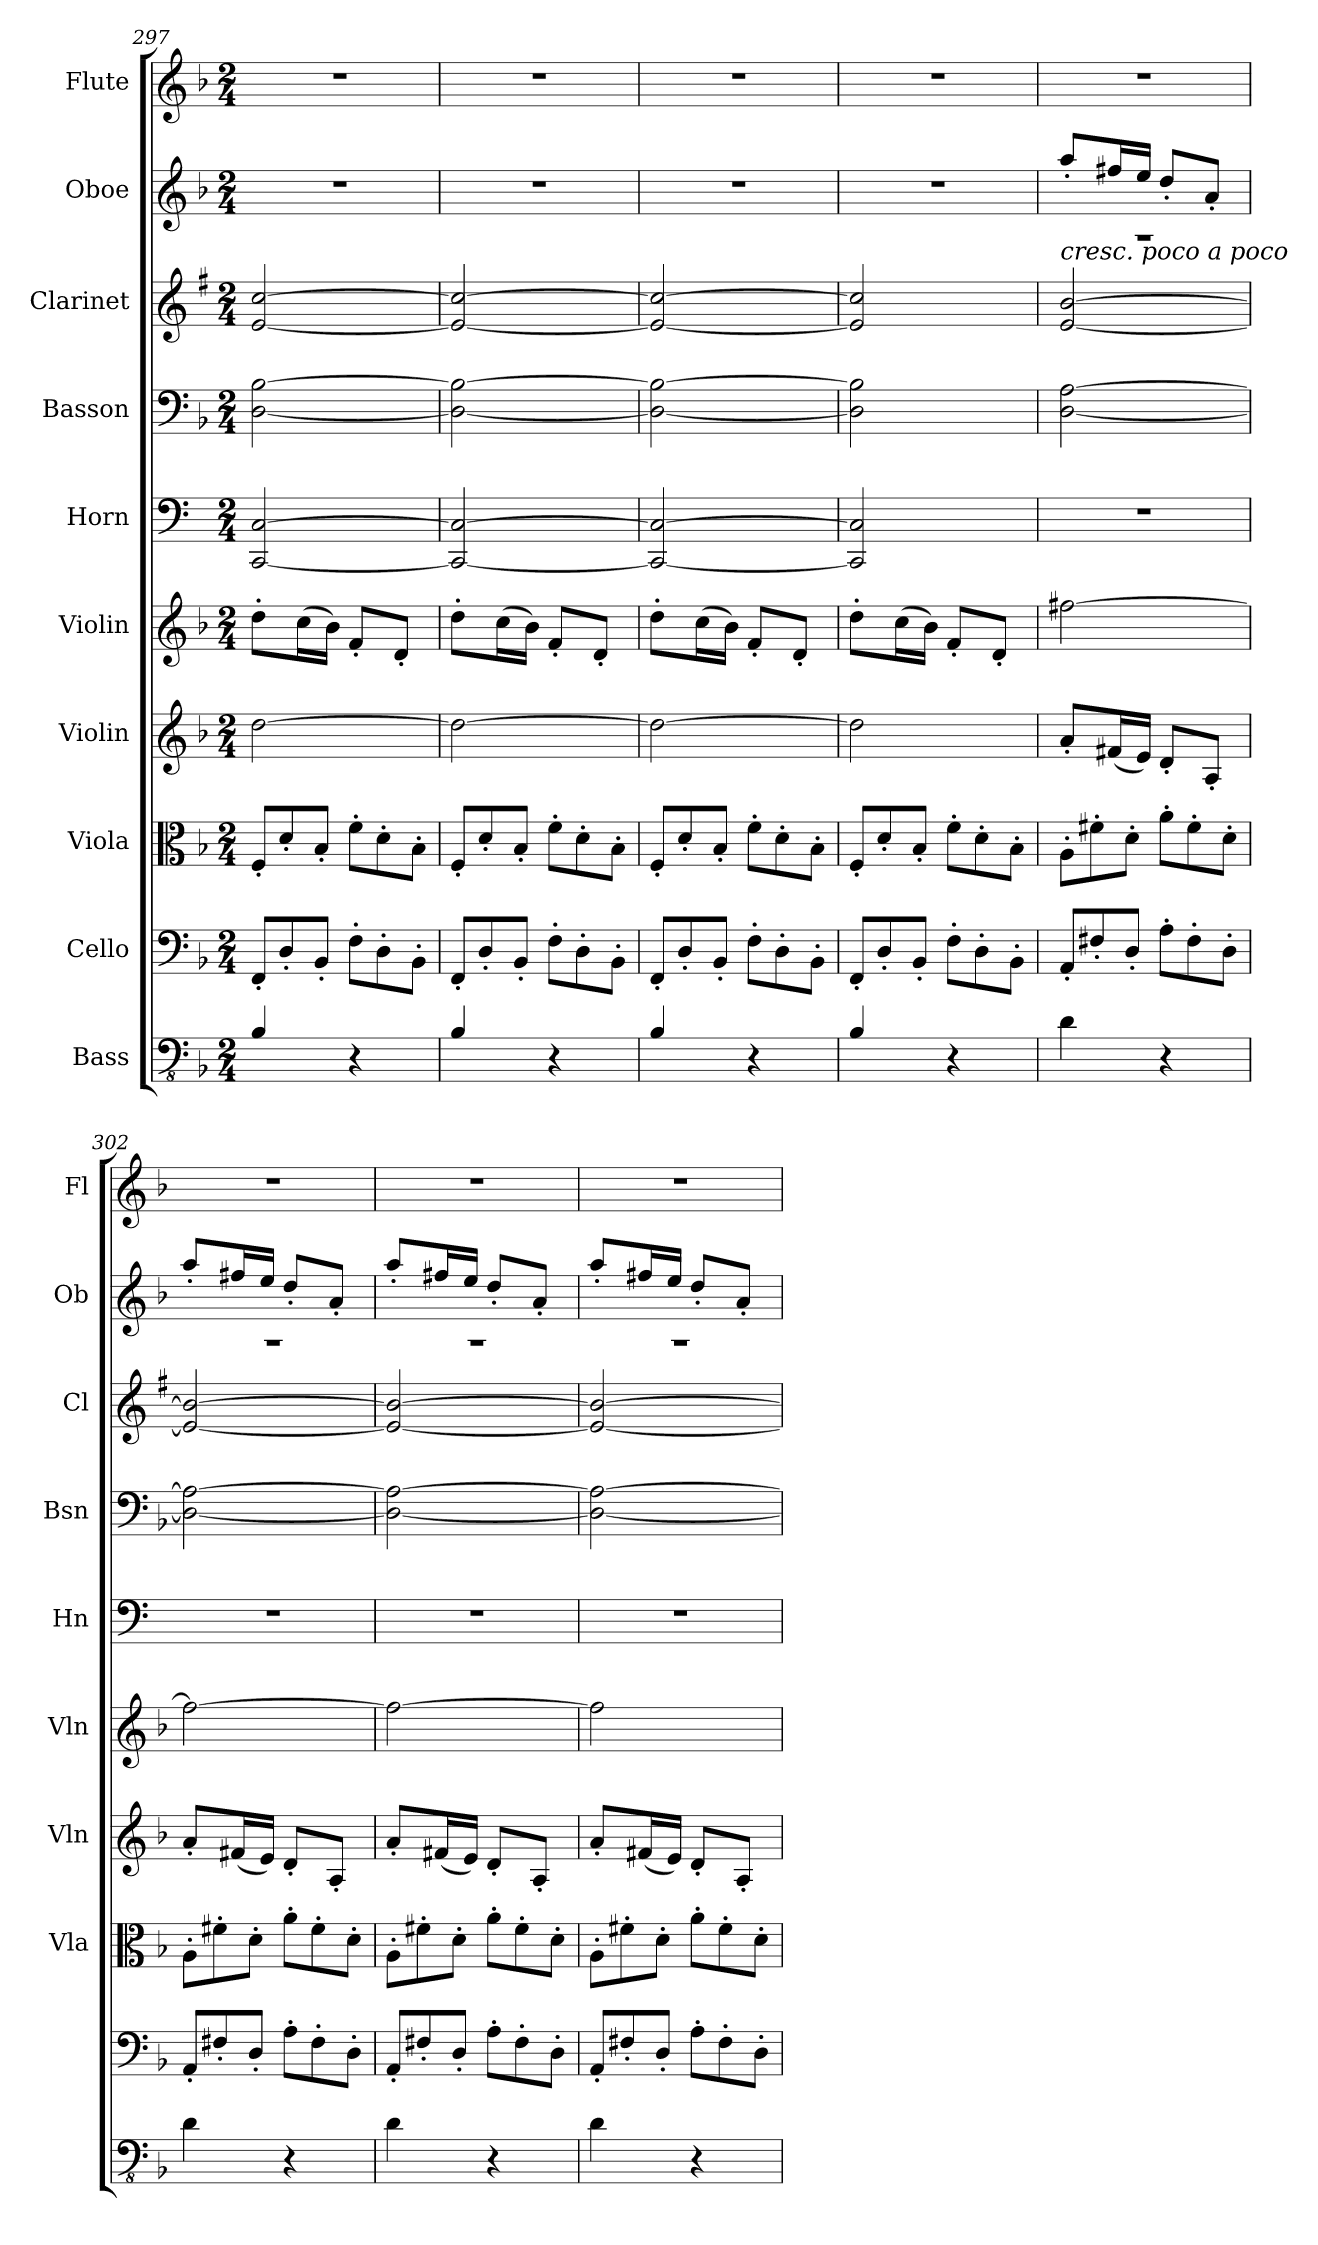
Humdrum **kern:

**kern	**kern	**kern	**kern	**kern	**kern	**kern	**kern	**kern	**kern
*part10	*part9	*part8	*part7	*part6	*part5	*part4	*part3	*part2	*part1
*staff10	*staff9	*staff8	*staff7	*staff6	*staff5	*staff4	*staff3	*staff2	*staff1
*I"Bass	*I"Cello	*I"Viola	*I"Violin	*I"Violin	*I"Horn	*I"Basson	*I"Clarinet	*I"Oboe	*I"Flute
*	*	*I'Vla	*I'Vln	*I'Vln	*I'Hn	*I'Bsn	*I'Cl	*I'Ob	*I'Fl
*clefFv4	*clefF4	*clefC3	*clefG2	*clefG2	*clefF4	*clefF4	*clefG2	*clefG2	*clefG2
*ITrd7c12	*	*	*	*	*ITrd4c7	*	*ITrd1c2	*	*
*k[b-]	*k[b-]	*k[b-]	*k[b-]	*k[b-]	*k[b-]	*k[b-]	*k[b-]	*k[b-]	*k[b-]
*M2/4	*M2/4	*M2/4	*M2/4	*M2/4	*M2/4	*M2/4	*M2/4	*M2/4	*M2/4
*	*Xtuplet	*Xtuplet	*	*	*	*	*	*	*
=297	=297	=297	=297	=297	=297	=297	=297	=297	=297
4BBB-/	12FF'/L	12F'/L	[2dd\	8dd'\L	[2FFF/ [2FF/	[2D\ [2B-\	[2d/ [2b-/	2r	2r
.	12D'/	12d'/	.	.	.	.	.	.	.
.	.	.	.	(>16cc\L	.	.	.	.	.
.	12BB-'/J	12B-'/J	.	.	.	.	.	.	.
.	.	.	.	16b-\JJ)	.	.	.	.	.
4r	12F'\L	12f'\L	.	8f'/L	.	.	.	.	.
.	12D'\	12d'\	.	.	.	.	.	.	.
.	.	.	.	8d'/J	.	.	.	.	.
.	12BB-'\J	12B-'\J	.	.	.	.	.	.	.
=298	=298	=298	=298	=298	=298	=298	=298	=298	=298
4BBB-/	12FF'/L	12F'/L	2dd\_	8dd'\L	2FFF/_ 2FF/_	2D\_ 2B-\_	2d/_ 2b-/_	2r	2r
.	12D'/	12d'/	.	.	.	.	.	.	.
.	.	.	.	(>16cc\L	.	.	.	.	.
.	12BB-'/J	12B-'/J	.	.	.	.	.	.	.
.	.	.	.	16b-\JJ)	.	.	.	.	.
4r	12F'\L	12f'\L	.	8f'/L	.	.	.	.	.
.	12D'\	12d'\	.	.	.	.	.	.	.
.	.	.	.	8d'/J	.	.	.	.	.
.	12BB-'\J	12B-'\J	.	.	.	.	.	.	.
!!LO:PB:g=z
=299	=299	=299	=299	=299	=299	=299	=299	=299	=299
4BBB-/	12FF'/L	12F'/L	2dd\_	8dd'\L	2FFF/_ 2FF/_	2D\_ 2B-\_	2d/_ 2b-/_	2r	2r
.	12D'/	12d'/	.	.	.	.	.	.	.
.	.	.	.	(>16cc\L	.	.	.	.	.
.	12BB-'/J	12B-'/J	.	.	.	.	.	.	.
.	.	.	.	16b-\JJ)	.	.	.	.	.
4r	12F'\L	12f'\L	.	8f'/L	.	.	.	.	.
.	12D'\	12d'\	.	.	.	.	.	.	.
.	.	.	.	8d'/J	.	.	.	.	.
.	12BB-'\J	12B-'\J	.	.	.	.	.	.	.
=300	=300	=300	=300	=300	=300	=300	=300	=300	=300
4BBB-/	12FF'/L	12F'/L	2dd\]	8dd'\L	2FFF/] 2FF/]	2D\] 2B-\]	2d/] 2b-/]	2r	2r
.	12D'/	12d'/	.	.	.	.	.	.	.
.	.	.	.	(>16cc\L	.	.	.	.	.
.	12BB-'/J	12B-'/J	.	.	.	.	.	.	.
.	.	.	.	16b-\JJ)	.	.	.	.	.
4r	12F'\L	12f'\L	.	8f'/L	.	.	.	.	.
.	12D'\	12d'\	.	.	.	.	.	.	.
.	.	.	.	8d'/J	.	.	.	.	.
.	12BB-'\J	12B-'\J	.	.	.	.	.	.	.
=301	=301	=301	=301	=301	=301	=301	=301	=301	=301
*	*	*	*	*	*	*	*	*^	*
!	!	!	!	!	!	!	!	!LO:TX:b:i:t=cresc. poco a poco	!	!
4DD\	12AA'/L	12A'\L	8a'/L	[2ff#X\	2r	[2D\ [2A\	[2d/ [2a/	2rA	8aa'/L	2r
.	12F#X'/	12f#X'\	.	.	.	.	.	.	.	.
.	.	.	(<16f#X/L	.	.	.	.	.	16ff#X/L	.
.	12D'/J	12d'\J	.	.	.	.	.	.	.	.
.	.	.	16e/JJ)	.	.	.	.	.	16ee/JJ	.
4r	12A'\L	12a'\L	8d'/L	.	.	.	.	.	8dd'/L	.
.	12F#'\	12f#'\	.	.	.	.	.	.	.	.
.	.	.	8A'/J	.	.	.	.	.	8a'/J	.
.	12D'\J	12d'\J	.	.	.	.	.	.	.	.
=302	=302	=302	=302	=302	=302	=302	=302	=302	=302	=302
4DD\	12AA'/L	12A'\L	8a'/L	2ff#\_	2r	2D\_ 2A\_	2d/_ 2a/_	2rA	8aa'/L	2r
.	12F#X'/	12f#X'\	.	.	.	.	.	.	.	.
.	.	.	(<16f#X/L	.	.	.	.	.	16ff#X/L	.
.	12D'/J	12d'\J	.	.	.	.	.	.	.	.
.	.	.	16e/JJ)	.	.	.	.	.	16ee/JJ	.
4r	12A'\L	12a'\L	8d'/L	.	.	.	.	.	8dd'/L	.
.	12F#'\	12f#'\	.	.	.	.	.	.	.	.
.	.	.	8A'/J	.	.	.	.	.	8a'/J	.
.	12D'\J	12d'\J	.	.	.	.	.	.	.	.
=303	=303	=303	=303	=303	=303	=303	=303	=303	=303	=303
4DD\	12AA'/L	12A'\L	8a'/L	2ff#\_	2r	2D\_ 2A\_	2d/_ 2a/_	2rA	8aa'/L	2r
.	12F#X'/	12f#X'\	.	.	.	.	.	.	.	.
.	.	.	(<16f#X/L	.	.	.	.	.	16ff#X/L	.
.	12D'/J	12d'\J	.	.	.	.	.	.	.	.
.	.	.	16e/JJ)	.	.	.	.	.	16ee/JJ	.
4r	12A'\L	12a'\L	8d'/L	.	.	.	.	.	8dd'/L	.
.	12F#'\	12f#'\	.	.	.	.	.	.	.	.
.	.	.	8A'/J	.	.	.	.	.	8a'/J	.
.	12D'\J	12d'\J	.	.	.	.	.	.	.	.
!!LO:PB:g=z
=304	=304	=304	=304	=304	=304	=304	=304	=304	=304	=304
4DD\	12AA'/L	12A'\L	8a'/L	2ff#\]	2r	2D\_ 2A\_	2d/_ 2a/_	2rA	8aa'/L	2r
.	12F#X'/	12f#X'\	.	.	.	.	.	.	.	.
.	.	.	(<16f#X/L	.	.	.	.	.	16ff#X/L	.
.	12D'/J	12d'\J	.	.	.	.	.	.	.	.
.	.	.	16e/JJ)	.	.	.	.	.	16ee/JJ	.
4r	12A'\L	12a'\L	8d'/L	.	.	.	.	.	8dd'/L	.
.	12F#'\	12f#'\	.	.	.	.	.	.	.	.
.	.	.	8A'/J	.	.	.	.	.	8a'/J	.
.	12D'\J	12d'\J	.	.	.	.	.	.	.	.
*	*	*	*	*	*	*	*	*v	*v	*
=	=	=	=	=	=	=	=	=	=
*-	*-	*-	*-	*-	*-	*-	*-	*-	*-
